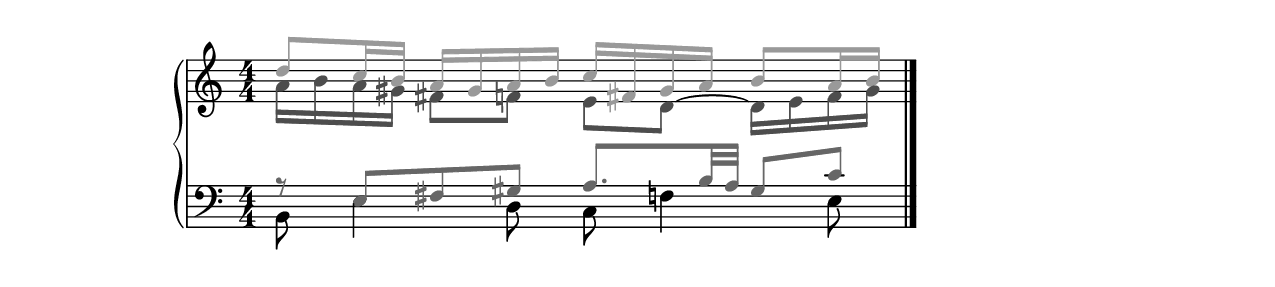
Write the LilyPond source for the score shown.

\version "2.20.0"
\pointAndClickOff

#(set-global-staff-size 19.9974571429)
\paper {
    paper-width = 21.59\cm
    paper-height = 27.94\cm
    top-margin = 1.5\cm
    bottom-margin = 1.5\cm
    left-margin = 1.5\cm
    right-margin = 1.5\cm
    indent = 1.66076923077\cm
    short-indent = 1.32861538462\cm
}

PartPOneVoiceOne =  \relative a' {
    \clef "treble" \key c \major \numericTimeSignature\time 4/4
    \stemDown
    \override NoteHead.color = #(x11-color 'gray30)
    \override Stem.color = #(x11-color 'gray30)
    \override Beam.color = #(x11-color 'gray30)
    \override Accidental.color = #(x11-color 'gray30)
    \override Rest.color = #(x11-color 'gray30)
    \override Dots.color = #(x11-color 'gray30)
    a16 [ b16 a16 gis16 ]
    fis8 [ f8 ] e8 [ d8 ~ ]
    d16 [ e16 fis16 gis16 ]
    \bar "|."
}

PartPOneVoiceTwo =  \relative d'' {
    \clef "treble" \key c \major \numericTimeSignature\time 4/4
    \stemUp
    \override NoteHead.color = #(x11-color 'gray60)
    \override Stem.color = #(x11-color 'gray60)
    \override Beam.color = #(x11-color 'gray60)
    \override Accidental.color = #(x11-color 'gray60)
    \override Rest.color = #(x11-color 'gray60)
    \override Dots.color = #(x11-color 'gray60)
    d8 [ c16 b16 ] a16 [ gis16 a16 b16 ]
    c16 [ fis,16 gis16 a16 ] b8 [ a16 b16 ]
    \bar "|."
}

PartPOneVoiceFive =  \relative e {
    \clef "bass" \key c \major \numericTimeSignature\time 4/4
    \stemUp
    \override NoteHead.color = #(x11-color 'gray40)
    \override Stem.color = #(x11-color 'gray40)
    \override Beam.color = #(x11-color 'gray40)
    \override Accidental.color = #(x11-color 'gray40)
    \override Rest.color = #(x11-color 'gray40)
    \override Dots.color = #(x11-color 'gray40)
    r8
    e8 [ fis8 gis8 ] a8. [ b32 a32 ] gis8 [ c8 ]
    \bar "|."
}

PartPOneVoiceSix =  \relative b, {
    \clef "bass" \key c \major \numericTimeSignature\time 4/4
    \stemDown
    \override NoteHead.color = #(x11-color 'gray00)
    \override Stem.color = #(x11-color 'gray00)
    \override Beam.color = #(x11-color 'gray00)
    \override Accidental.color = #(x11-color 'gray00)
    \override Rest.color = #(x11-color 'gray00)
    \override Dots.color = #(x11-color 'gray00)
    b8 e4 d8 c8 f4 e8
    \bar "|."
}

\score {
    <<
        \new PianoStaff
        <<
            \context Staff = "1" <<
                \mergeDifferentlyDottedOn \mergeDifferentlyHeadedOn
                \context Voice = "PartPOneVoiceOne" { \voiceOne \PartPOneVoiceOne }
                \context Voice = "PartPOneVoiceTwo" { \voiceTwo \PartPOneVoiceTwo }
            >>
            \context Staff = "2" <<
                \mergeDifferentlyDottedOn \mergeDifferentlyHeadedOn
                \context Voice = "PartPOneVoiceFive" { \voiceOne \PartPOneVoiceFive }
                \context Voice = "PartPOneVoiceSix" { \voiceTwo \PartPOneVoiceSix }
            >>
        >>
    >>
    % \midi { \tempo 4 = 100 }
}
